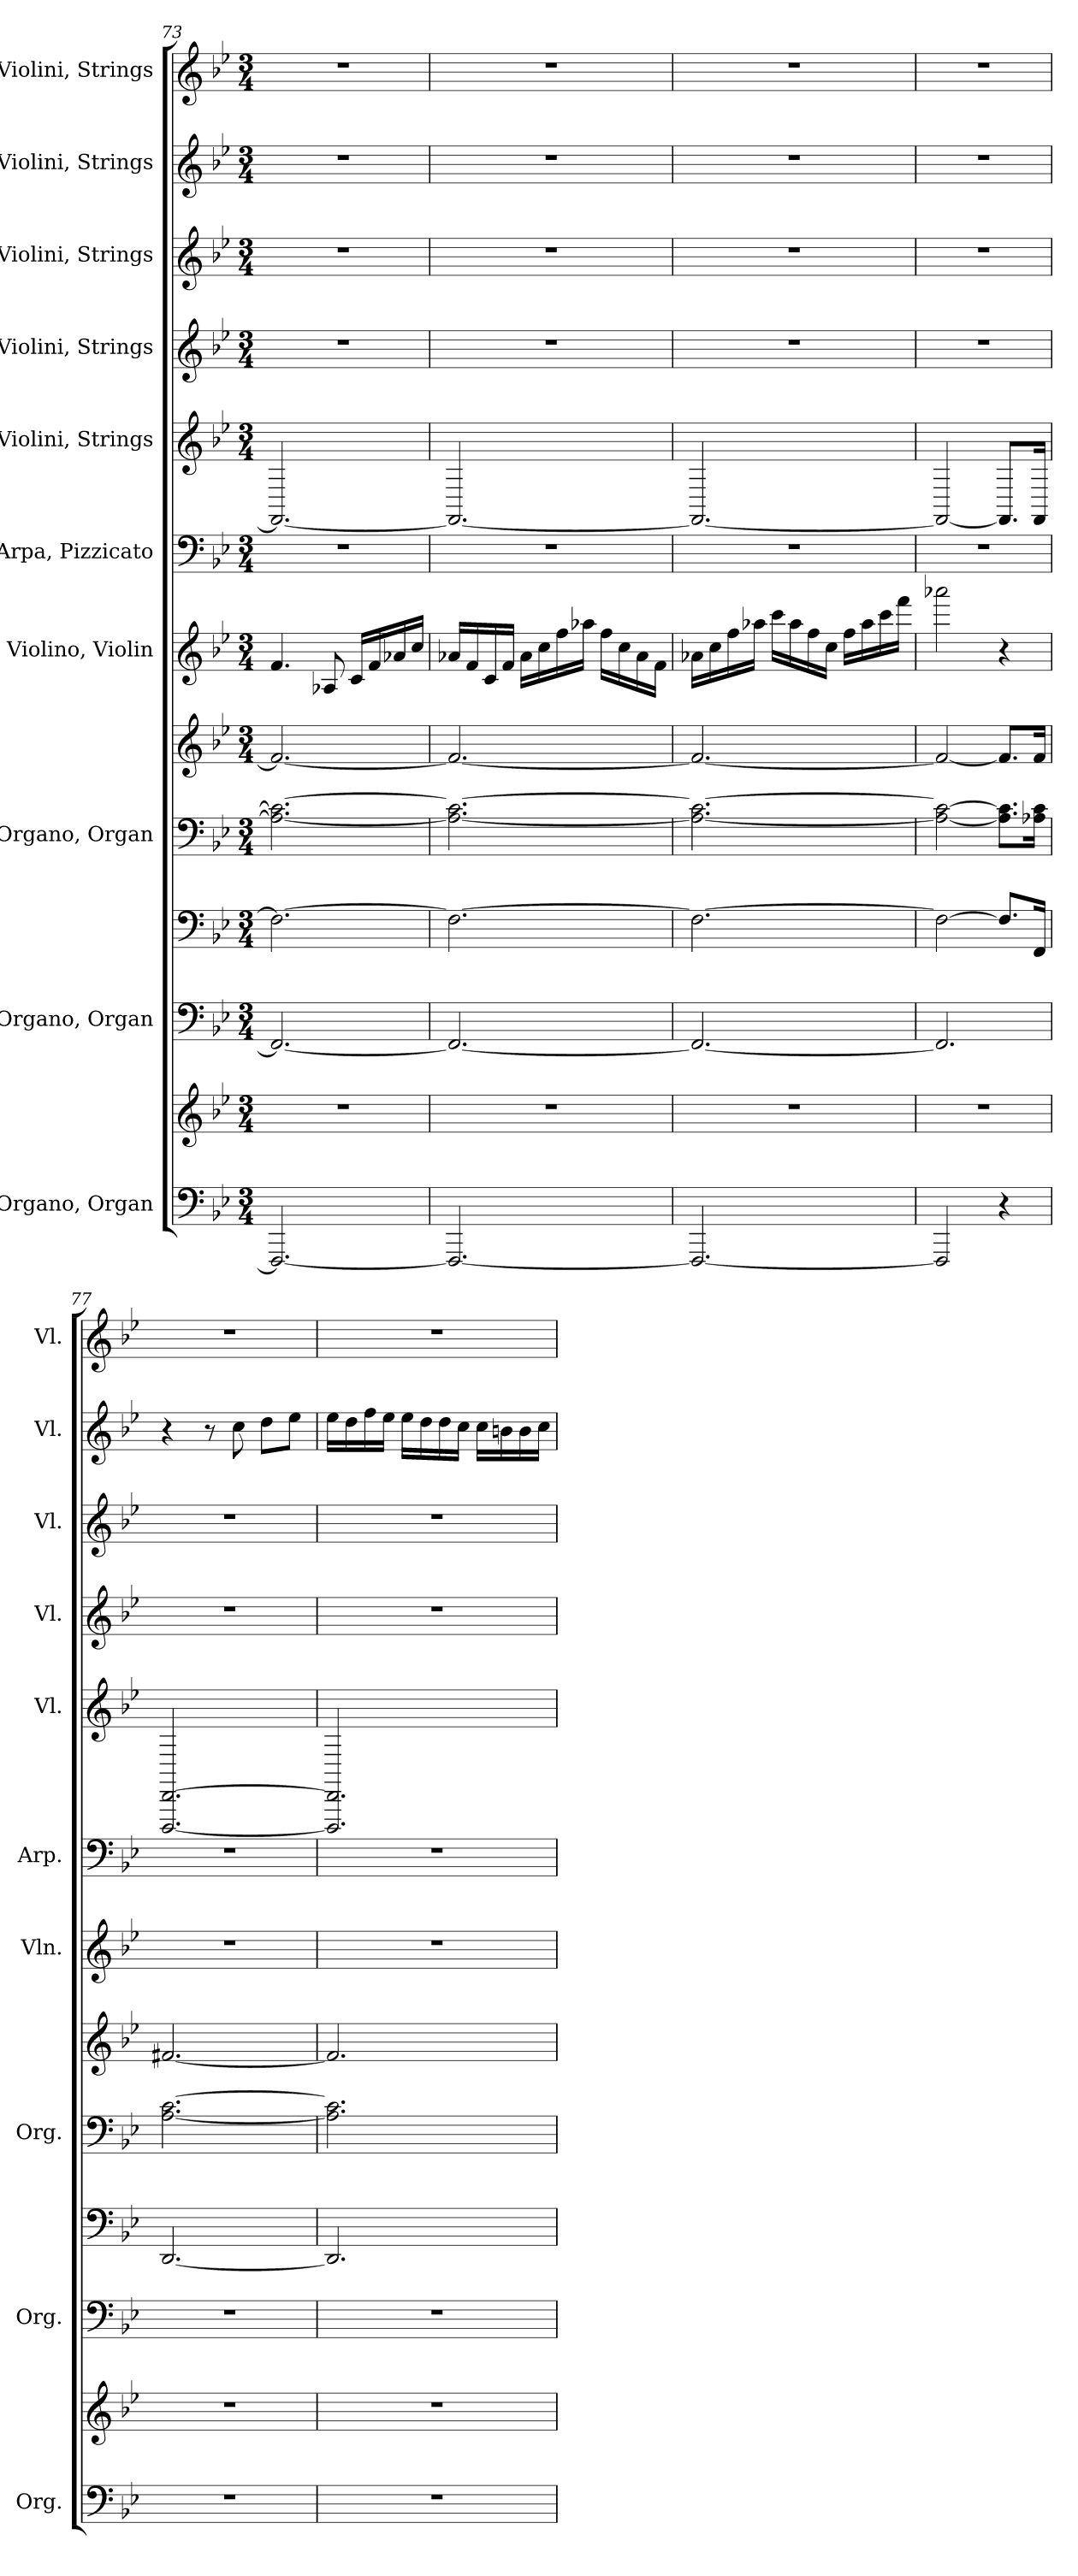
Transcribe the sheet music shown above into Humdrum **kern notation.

**kern	**kern	**kern	**kern	**kern	**kern	**kern	**kern	**kern	**kern	**kern	**kern	**kern
*part10	*part10	*part9	*part9	*part8	*part8	*part7	*part6	*part5	*part4	*part3	*part2	*part1
*staff13	*staff12	*staff11	*staff10	*staff9	*staff8	*staff7	*staff6	*staff5	*staff4	*staff3	*staff2	*staff1
*I"Organo, Organ	*	*I"Organo, Organ	*	*I"Organo, Organ	*	*I"Violino, Violin	*I"Arpa, Pizzicato	*I"Violini, Strings	*I"Violini, Strings	*I"Violini, Strings	*I"Violini, Strings	*I"Violini, Strings
*I'Org.	*	*I'Org.	*	*I'Org.	*	*I'Vln.	*I'Arp.	*I'Vl.	*I'Vl.	*I'Vl.	*I'Vl.	*I'Vl.
*clefF4	*clefG2	*clefF4	*clefF4	*clefF4	*clefG2	*clefG2	*clefF4	*clefG2	*clefG2	*clefG2	*clefG2	*clefG2
*k[b-e-]	*k[b-e-]	*k[b-e-]	*k[b-e-]	*k[b-e-]	*k[b-e-]	*k[b-e-]	*k[b-e-]	*k[b-e-]	*k[b-e-]	*k[b-e-]	*k[b-e-]	*k[b-e-]
*M3/4	*M3/4	*M3/4	*M3/4	*M3/4	*M3/4	*M3/4	*M3/4	*M3/4	*M3/4	*M3/4	*M3/4	*M3/4
=73	=73	=73	=73	=73	=73	=73	=73	=73	=73	=73	=73	=73
2.FFF/_	2.r	2.FF/_	2.F\_	2.A-\_ 2.c\_	2.f/_	4.f/	2.r	2.FF/_	2.r	2.r	2.r	2.r
.	.	.	.	.	.	8A-X/	.	.	.	.	.	.
.	.	.	.	.	.	16c/LL	.	.	.	.	.	.
.	.	.	.	.	.	16f/	.	.	.	.	.	.
.	.	.	.	.	.	16a-X/	.	.	.	.	.	.
.	.	.	.	.	.	16cc/JJ	.	.	.	.	.	.
!!LO:PB:g=z
=74	=74	=74	=74	=74	=74	=74	=74	=74	=74	=74	=74	=74
2.FFF/_	2.r	2.FF/_	2.F\_	2.A-\_ 2.c\_	2.f/_	16a-X/LL	2.r	2.FF/_	2.r	2.r	2.r	2.r
.	.	.	.	.	.	16f/	.	.	.	.	.	.
.	.	.	.	.	.	16c/	.	.	.	.	.	.
.	.	.	.	.	.	16f/JJ	.	.	.	.	.	.
.	.	.	.	.	.	16a-\LL	.	.	.	.	.	.
.	.	.	.	.	.	16cc\	.	.	.	.	.	.
.	.	.	.	.	.	16ff\	.	.	.	.	.	.
.	.	.	.	.	.	16aa-X\JJ	.	.	.	.	.	.
.	.	.	.	.	.	16ff\LL	.	.	.	.	.	.
.	.	.	.	.	.	16cc\	.	.	.	.	.	.
.	.	.	.	.	.	16a-\	.	.	.	.	.	.
.	.	.	.	.	.	16f\JJ	.	.	.	.	.	.
=75	=75	=75	=75	=75	=75	=75	=75	=75	=75	=75	=75	=75
2.FFF/_	2.r	2.FF/_	2.F\_	2.A-\_ 2.c\_	2.f/_	16a-X\LL	2.r	2.FF/_	2.r	2.r	2.r	2.r
.	.	.	.	.	.	16cc\	.	.	.	.	.	.
.	.	.	.	.	.	16ff\	.	.	.	.	.	.
.	.	.	.	.	.	16aa-X\JJ	.	.	.	.	.	.
.	.	.	.	.	.	16ccc\LL	.	.	.	.	.	.
.	.	.	.	.	.	16aa-\	.	.	.	.	.	.
.	.	.	.	.	.	16ff\	.	.	.	.	.	.
.	.	.	.	.	.	16cc\JJ	.	.	.	.	.	.
.	.	.	.	.	.	16ff\LL	.	.	.	.	.	.
.	.	.	.	.	.	16aa-\	.	.	.	.	.	.
.	.	.	.	.	.	16ccc\	.	.	.	.	.	.
.	.	.	.	.	.	16fff\JJ	.	.	.	.	.	.
=76	=76	=76	=76	=76	=76	=76	=76	=76	=76	=76	=76	=76
2FFF/]	2.r	2.FF/]	2F\_	2A-\_ 2c\_	2f/_	2aaa-X\	2.r	2FF/_	2.r	2.r	2.r	2.r
4r	.	.	8.F/L]	8.A-\] 8.c\]L	8.f/L]	4r	.	8.FF/L]	.	.	.	.
.	.	.	16FF/Jk	16A-X\ 16c\Jk	16f/Jk	.	.	16FF/Jk	.	.	.	.
=77	=77	=77	=77	=77	=77	=77	=77	=77	=77	=77	=77	=77
2.r	2.r	2.r	[2.DD/	[2.A\ [2.c\	[2.f#X/	2.r	2.r	[2.DDD/ [2.DD/	2.r	2.r	4r	2.r
.	.	.	.	.	.	.	.	.	.	.	8r	.
.	.	.	.	.	.	.	.	.	.	.	8cc\	.
.	.	.	.	.	.	.	.	.	.	.	8dd\L	.
.	.	.	.	.	.	.	.	.	.	.	8ee-\J	.
!!LO:PB:g=z
=78	=78	=78	=78	=78	=78	=78	=78	=78	=78	=78	=78	=78
2.r	2.r	2.r	2.DD/]	2.A\] 2.c\]	2.f#/]	2.r	2.r	2.DDD/] 2.DD/]	2.r	2.r	16ee-\LL	2.r
.	.	.	.	.	.	.	.	.	.	.	16dd\	.
.	.	.	.	.	.	.	.	.	.	.	16ff\	.
.	.	.	.	.	.	.	.	.	.	.	16ee-\JJ	.
.	.	.	.	.	.	.	.	.	.	.	16ee-\LL	.
.	.	.	.	.	.	.	.	.	.	.	16dd\	.
.	.	.	.	.	.	.	.	.	.	.	16dd\	.
.	.	.	.	.	.	.	.	.	.	.	16cc\JJ	.
.	.	.	.	.	.	.	.	.	.	.	16cc\LL	.
.	.	.	.	.	.	.	.	.	.	.	16bn\	.
.	.	.	.	.	.	.	.	.	.	.	16b\	.
.	.	.	.	.	.	.	.	.	.	.	16cc\JJ	.
=	=	=	=	=	=	=	=	=	=	=	=	=
*-	*-	*-	*-	*-	*-	*-	*-	*-	*-	*-	*-	*-
